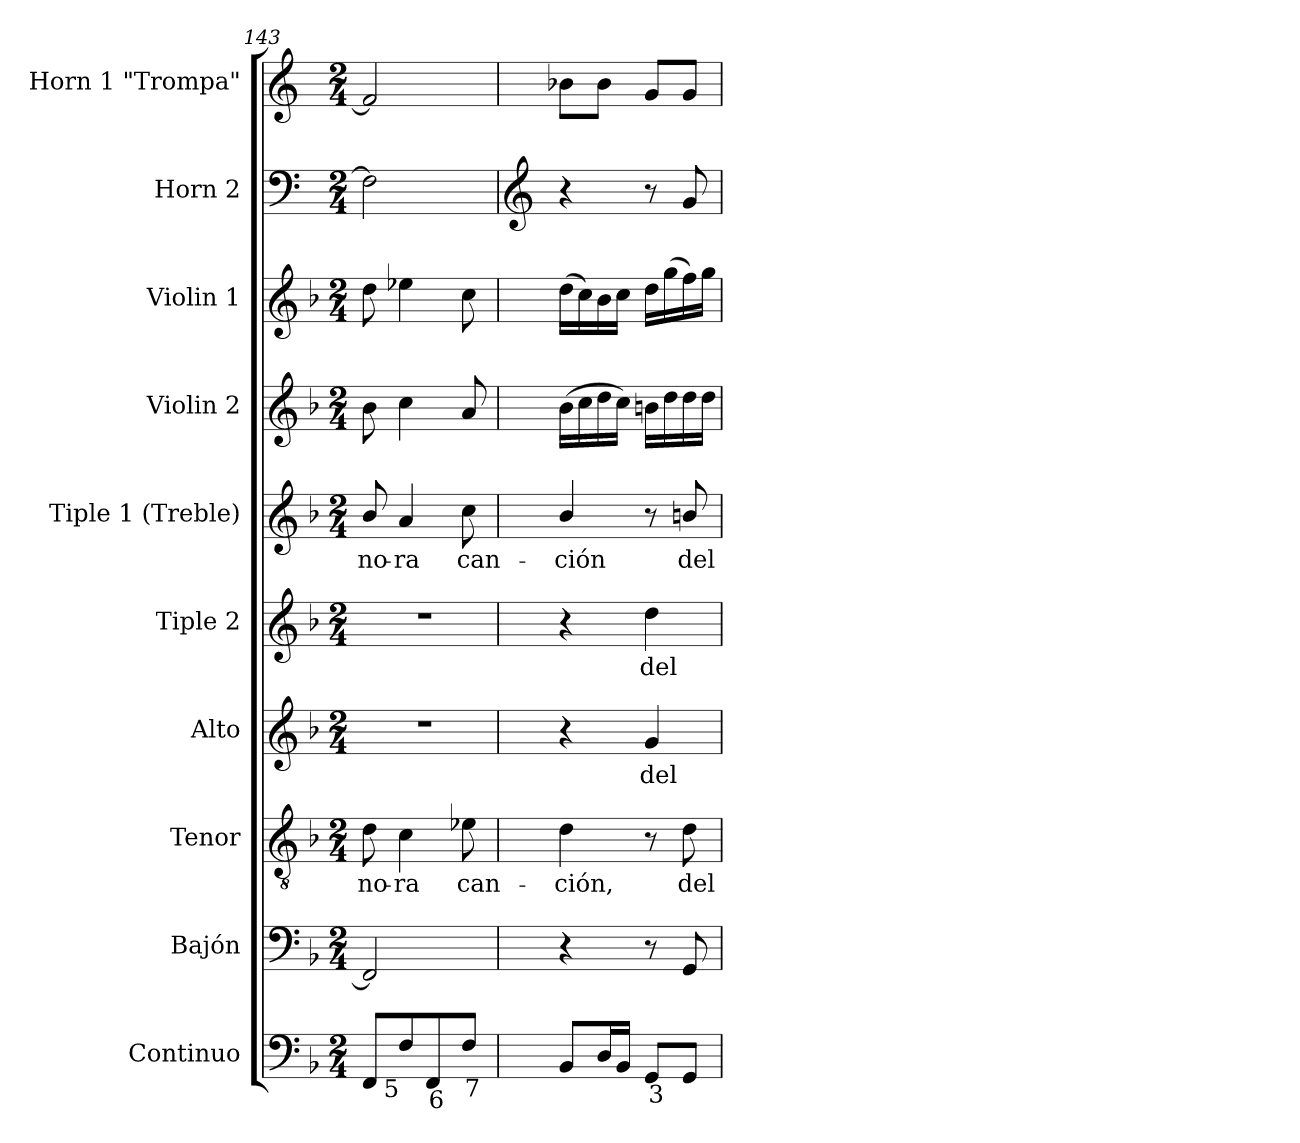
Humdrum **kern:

**kern	**kern	**kern	**text	**kern	**text	**kern	**text	**kern	**text	**kern	**kern	**kern	**kern
*part10	*part9	*part8	*part8	*part7	*part7	*part6	*part6	*part5	*part5	*part4	*part3	*part2	*part1
*staff10	*staff9	*staff8	*staff8	*staff7	*staff7	*staff6	*staff6	*staff5	*staff5	*staff4	*staff3	*staff2	*staff1
*I"Continuo	*I"Bajón	*I"Tenor	*	*I"Alto	*	*I"Tiple 2	*	*I"Tiple 1 (Treble)	*	*I"Violin 2	*I"Violin 1	*I"Horn 2	*I"Horn 1 "Trompa"
*I'Cont.	*	*I'T.	*	*I'A.	*	*	*	*	*	*I'Vln. 2	*I'Vln. 1	*I'Hn 1.	*I'Hn 1.
*clefF4	*clefF4	*clefGv2	*	*clefG2	*	*clefG2	*	*clefG2	*	*clefG2	*clefG2	*clefF4	*clefG2
*	*	*ITrd7c12	*	*	*	*	*	*	*	*	*	*ITrd7c12	*ITrd7c12
*k[b-]	*k[b-]	*k[b-]	*	*k[b-]	*	*k[b-]	*	*k[b-]	*	*k[b-]	*k[b-]	*k[]	*k[]
*F:	*F:	*F:	*	*F:	*	*F:	*	*F:	*	*F:	*F:	*C:	*C:
*M2/4	*M2/4	*M2/4	*	*M2/4	*	*M2/4	*	*M2/4	*	*M2/4	*M2/4	*M2/4	*M2/4
=143	=143	=143	=143	=143	=143	=143	=143	=143	=143	=143	=143	=143	=143
!	!	!	!LO:LY:b:color=#000000	!LO:N:vis=1	!	!LO:N:vis=1	!	!	!	!	!	!	!
!	!	!	!	!	!	!	!	!	!LO:LY:b:color=#000000	!	!	!	!
*^	*	*	*	*	*	*	*	*	*	*	*	*	*
*	*^	*	*	*	*	*	*	*	*	*	*	*	*	*
8FFi/L	4ryy	4..ryy	2FFi/]	8Di\	-no-	2r	.	2r	.	8b-i/	-no-	8b-i\	8ddi\	2FFi\]	2Fi/]
!	!	!	!	!	!LO:LY:b:color=#000000	!	!	!	!	!	!	!	!	!	!
!LO:TX:b:rj:t=5	!	!	!	!	!	!	!	!	!	!	!	!	!	!	!
!	!	!	!	!	!	!	!	!	!	!	!LO:LY:b:color=#000000	!	!	!	!
8Fi/	.	.	.	4Ci\	-ra	.	.	.	.	4ai/	-ra	4cci\	4ee-Xi\	.	.
8FFi/	16ryy	.	.	.	.	.	.	.	.	.	.	.	.	.	.
!	!LO:TX:b:rj:t=6	!	!	!	!	!	!	!	!	!	!	!	!	!	!
.	8.ryy	.	.	.	.	.	.	.	.	.	.	.	.	.	.
!	!	!	!	!	!LO:LY:b:color=#000000	!	!	!	!	!	!	!	!	!	!
!	!	!	!	!	!	!	!	!	!	!	!LO:LY:b:color=#000000	!	!	!	!
8Fi/J	.	.	.	8E-Xi\	can-	.	.	.	.	8cci\	can-	8ai/	8cci\	.	.
!	!	!LO:TX:b:rj:t=7	!	!	!	!	!	!	!	!	!	!	!	!	!
.	.	16ryy	.	.	.	.	.	.	.	.	.	.	.	.	.
*v	*v	*v	*	*	*	*	*	*	*	*	*	*	*	*	*
=144	=144	=144	=144	=144	=144	=144	=144	=144	=144	=144	=144	=144	=144
*	*	*	*	*	*	*	*	*	*	*	*	*clefG2	*
*^	*	*	*	*	*	*	*	*	*	*	*	*	*
*	*^	*	*	*	*	*	*	*	*	*	*	*	*	*
!	!	!	!	!	!LO:LY:b:color=#000000	!	!	!	!	!	!	!	!	!	!
*v	*v	*v	*	*	*	*	*	*	*	*	*	*	*	*	*
*^	*	*	*	*	*	*	*	*	*	*	*	*	*
*	*^	*	*	*	*	*	*	*	*	*	*	*	*	*
!	!	!	!	!	!	!	!	!	!	!	!LO:LY:b:color=#000000	!	!	!	!
*	*v	*v	*	*	*	*	*	*	*	*	*	*	*	*	*
8BB-i/L	4ryy	4r	4Di\	-ción,	4r	.	4r	.	4b-i/	-ción	(16b-i\LL	(16ddi\LL	4r	8B-Xi\L
.	.	.	.	.	.	.	.	.	.	.	16cci\	16cci\)	.	.
16Di/L	.	.	.	.	.	.	.	.	.	.	16ddi\	16b-i\	.	8B-i\J
16BB-i/JJ	.	.	.	.	.	.	.	.	.	.	16cci\JJ)	16cci\JJ	.	.
!	!	!	!	!	!	!LO:LY:b:color=#000000	!	!	!	!	!	!	!	!
!	!	!	!	!	!	!	!	!LO:LY:b:color=#000000	!	!	!	!	!	!
8GGi/L	16ryy	8r	8r	.	4gi/	del	4ddi\	del	8r	.	16bni\LL	16ddi\LL	8r	8Gi/L
!	!LO:TX:b:rj:t=3	!	!	!	!	!	!	!	!	!	!	!	!	!
.	8.ryy	.	.	.	.	.	.	.	.	.	16ddi\	(16ggi\	.	.
!	!	!	!	!LO:LY:b:color=#000000	!	!	!	!	!	!	!	!	!	!
!	!	!	!	!	!	!	!	!	!	!LO:LY:b:color=#000000	!	!	!	!
8GGi/J	.	8GGi/	8Di\	del	.	.	.	.	8bni/	del	16ddi\	16ffi\)	8Gi/	8Gi/J
.	.	.	.	.	.	.	.	.	.	.	16ddi\JJ	16ggi\JJ	.	.
*v	*v	*	*	*	*	*	*	*	*	*	*	*	*	*
=	=	=	=	=	=	=	=	=	=	=	=	=	=
*-	*-	*-	*-	*-	*-	*-	*-	*-	*-	*-	*-	*-	*-
